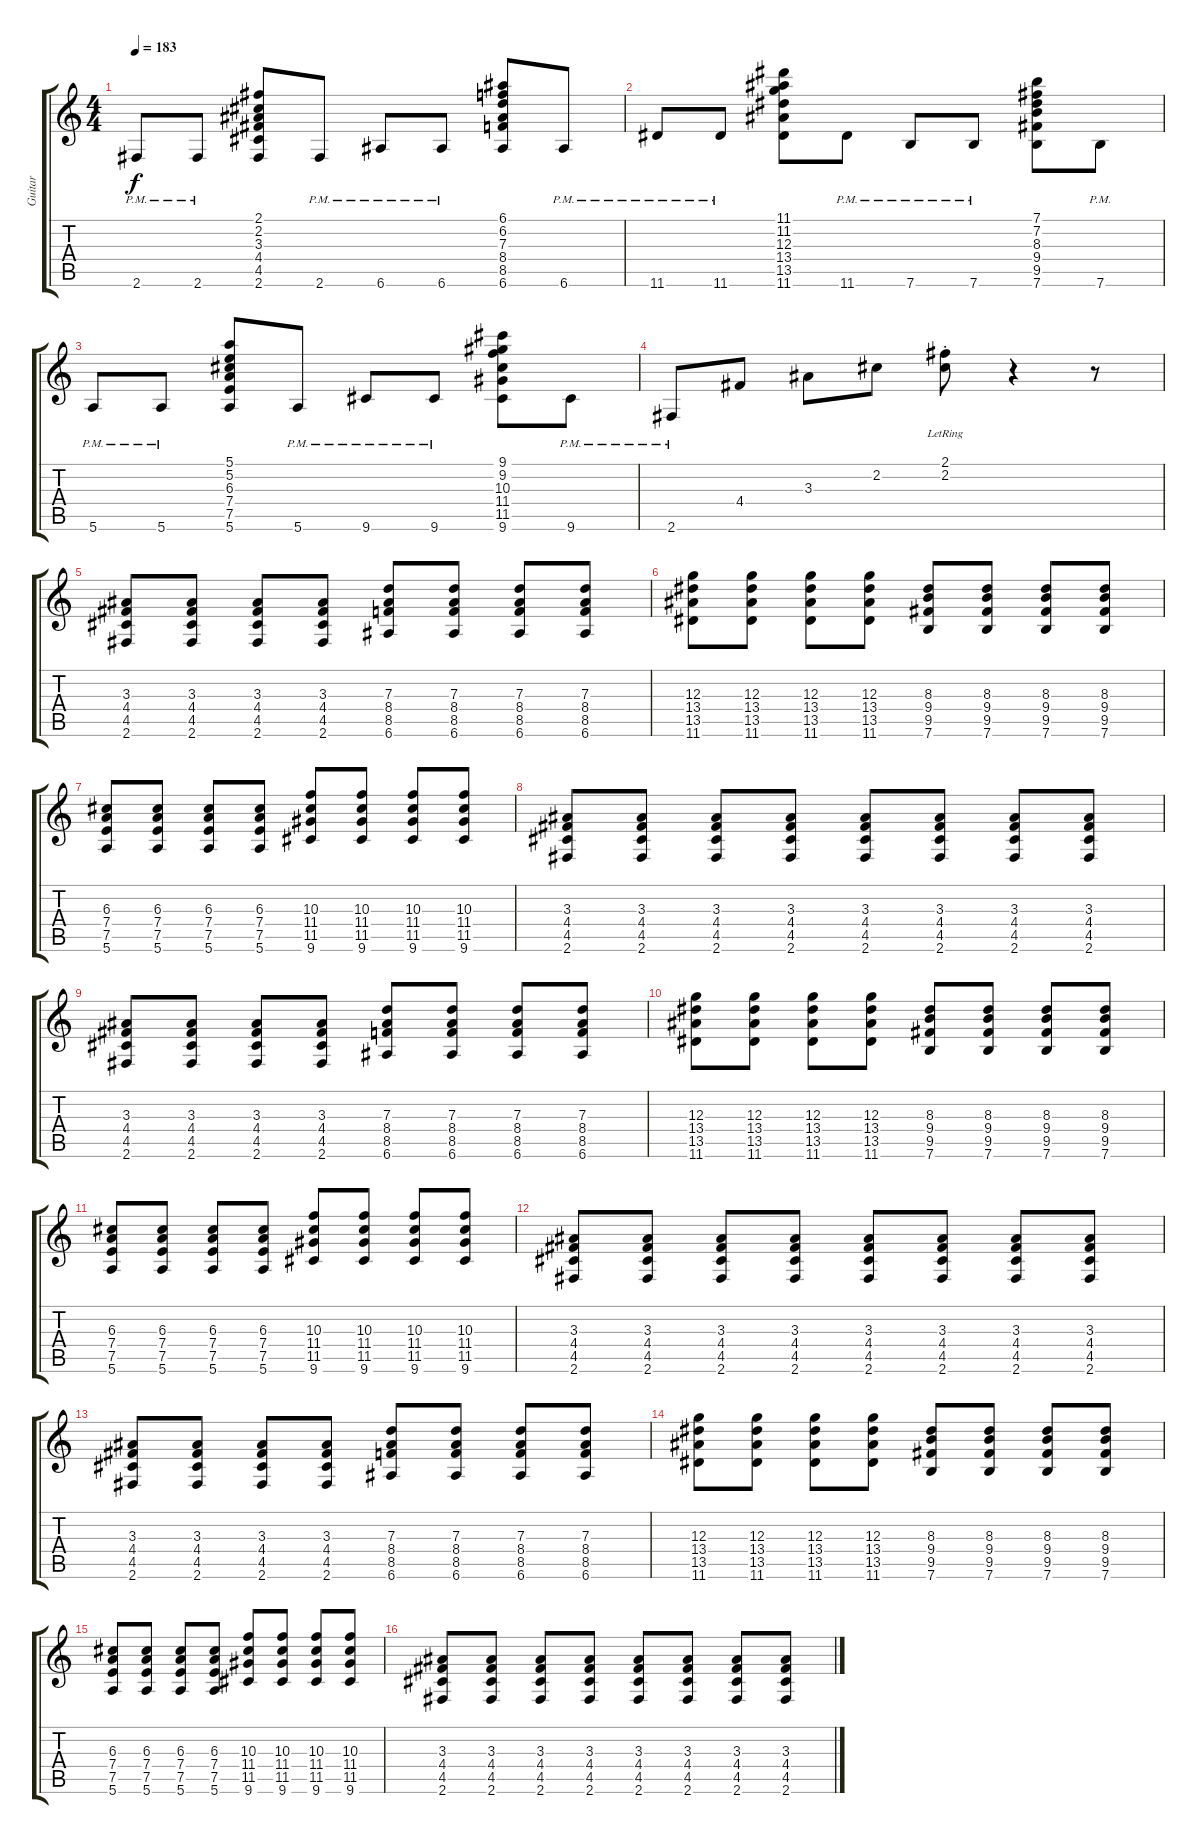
\track ("Guitar" "Guitar") {instrument overdrivenguitar}
\staff {score tabs}
\tuning (E4 B3 G3 D3 A2 E2) {hide}
\ts (4 4)
\tempo 183
\clef g2
\ks c
2.6{pm}.8{dy f} 2.6{pm}.8 (2.1 2.2 3.3 4.4 4.5 2.6).8 2.6{pm}.8 6.6{pm}.8 6.6{pm}.8 (6.1 6.2 7.3 8.4 8.5 6.6).8 6.6{pm}.8 |
11.6{pm}.8 11.6{pm}.8 (11.1 11.2 12.3 13.4 13.5 11.6).8 11.6{pm}.8 7.6{pm}.8 7.6{pm}.8 (7.1 7.2 8.3 9.4 9.5 7.6).8 7.6{pm}.8 |
5.6{pm}.8 5.6{pm}.8 (5.1 5.2 6.3 7.4 7.5 5.6).8 5.6{pm}.8 9.6{pm}.8 9.6{pm}.8 (9.1 9.2 10.3 11.4 11.5 9.6).8 9.6{pm}.8 |
2.6{pm}.8 4.4.8 3.3.8 2.2.8 (2.1{st lr} 2.2{st lr}).8 r.4 r.8 |
(3.3 4.4 4.5 2.6).8 (3.3 4.4 4.5 2.6).8 (3.3 4.4 4.5 2.6).8 (3.3 4.4 4.5 2.6).8 (7.3 8.4 8.5 6.6).8 (7.3 8.4 8.5 6.6).8 (7.3 8.4 8.5 6.6).8 (7.3 8.4 8.5 6.6).8 |
(12.3 13.4 13.5 11.6).8 (12.3 13.4 13.5 11.6).8 (12.3 13.4 13.5 11.6).8 (12.3 13.4 13.5 11.6).8 (8.3 9.4 9.5 7.6).8 (8.3 9.4 9.5 7.6).8 (8.3 9.4 9.5 7.6).8 (8.3 9.4 9.5 7.6).8 |
(6.3 7.4 7.5 5.6).8 (6.3 7.4 7.5 5.6).8 (6.3 7.4 7.5 5.6).8 (6.3 7.4 7.5 5.6).8 (10.3 11.4 11.5 9.6).8 (10.3 11.4 11.5 9.6).8 (10.3 11.4 11.5 9.6).8 (10.3 11.4 11.5 9.6).8 |
(3.3 4.4 4.5 2.6).8 (3.3 4.4 4.5 2.6).8 (3.3 4.4 4.5 2.6).8 (3.3 4.4 4.5 2.6).8 (3.3 4.4 4.5 2.6).8 (3.3 4.4 4.5 2.6).8 (3.3 4.4 4.5 2.6).8 (3.3 4.4 4.5 2.6).8 |
(3.3 4.4 4.5 2.6).8 (3.3 4.4 4.5 2.6).8 (3.3 4.4 4.5 2.6).8 (3.3 4.4 4.5 2.6).8 (7.3 8.4 8.5 6.6).8 (7.3 8.4 8.5 6.6).8 (7.3 8.4 8.5 6.6).8 (7.3 8.4 8.5 6.6).8 |
(12.3 13.4 13.5 11.6).8 (12.3 13.4 13.5 11.6).8 (12.3 13.4 13.5 11.6).8 (12.3 13.4 13.5 11.6).8 (8.3 9.4 9.5 7.6).8 (8.3 9.4 9.5 7.6).8 (8.3 9.4 9.5 7.6).8 (8.3 9.4 9.5 7.6).8 |
(6.3 7.4 7.5 5.6).8 (6.3 7.4 7.5 5.6).8 (6.3 7.4 7.5 5.6).8 (6.3 7.4 7.5 5.6).8 (10.3 11.4 11.5 9.6).8 (10.3 11.4 11.5 9.6).8 (10.3 11.4 11.5 9.6).8 (10.3 11.4 11.5 9.6).8 |
(3.3 4.4 4.5 2.6).8 (3.3 4.4 4.5 2.6).8 (3.3 4.4 4.5 2.6).8 (3.3 4.4 4.5 2.6).8 (3.3 4.4 4.5 2.6).8 (3.3 4.4 4.5 2.6).8 (3.3 4.4 4.5 2.6).8 (3.3 4.4 4.5 2.6).8 |
(3.3 4.4 4.5 2.6).8 (3.3 4.4 4.5 2.6).8 (3.3 4.4 4.5 2.6).8 (3.3 4.4 4.5 2.6).8 (7.3 8.4 8.5 6.6).8 (7.3 8.4 8.5 6.6).8 (7.3 8.4 8.5 6.6).8 (7.3 8.4 8.5 6.6).8 |
(12.3 13.4 13.5 11.6).8 (12.3 13.4 13.5 11.6).8 (12.3 13.4 13.5 11.6).8 (12.3 13.4 13.5 11.6).8 (8.3 9.4 9.5 7.6).8 (8.3 9.4 9.5 7.6).8 (8.3 9.4 9.5 7.6).8 (8.3 9.4 9.5 7.6).8 |
(6.3 7.4 7.5 5.6).8 (6.3 7.4 7.5 5.6).8 (6.3 7.4 7.5 5.6).8 (6.3 7.4 7.5 5.6).8 (10.3 11.4 11.5 9.6).8 (10.3 11.4 11.5 9.6).8 (10.3 11.4 11.5 9.6).8 (10.3 11.4 11.5 9.6).8 |
(3.3 4.4 4.5 2.6).8 (3.3 4.4 4.5 2.6).8 (3.3 4.4 4.5 2.6).8 (3.3 4.4 4.5 2.6).8 (3.3 4.4 4.5 2.6).8 (3.3 4.4 4.5 2.6).8 (3.3 4.4 4.5 2.6).8 (3.3 4.4 4.5 2.6).8
